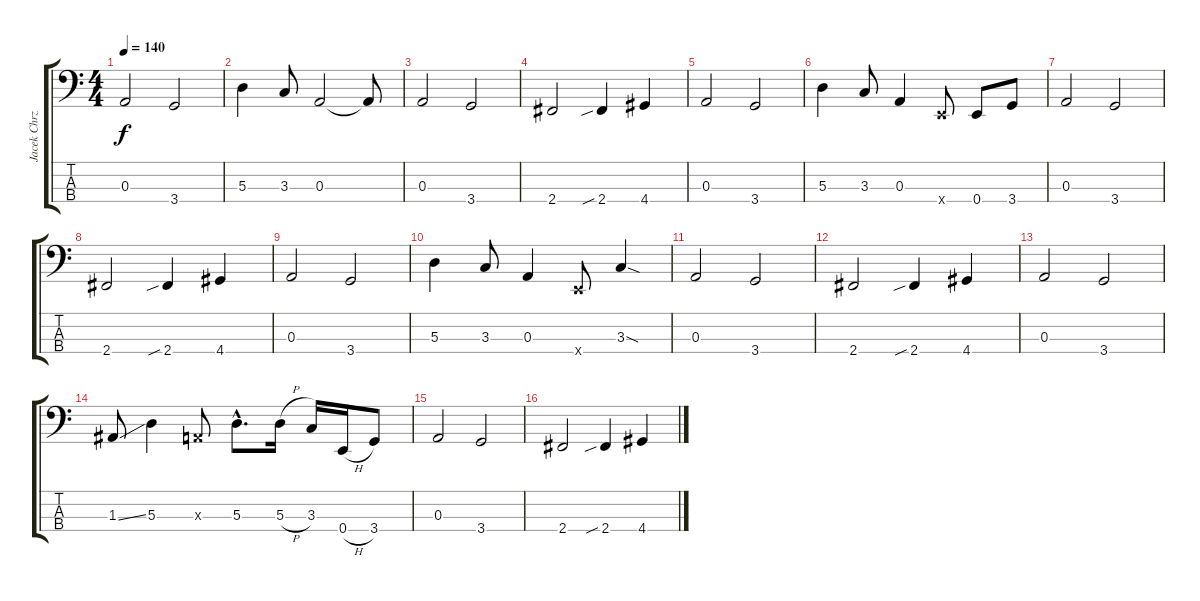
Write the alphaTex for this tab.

\track ("Jacek Chrzanowski (Bas)" "Jacek Chrz") {instrument electricbassfinger}
\staff {score tabs}
\tuning (G2 D2 A1 E1) {hide}
\ts (4 4)
\tempo 140
\clef f4
\ks c
0.3.2{dy f} 3.4.2 |
5.3.4 3.3.8 0.3.2 0.3{t}.8 |
0.3.2 3.4.2 |
2.4.2 2.4{sib}.4 4.4.4 |
0.3.2 3.4.2 |
5.3.4 3.3.8 0.3.4 0.4{x}.8 0.4.8 3.4.8 |
0.3.2 3.4.2 |
2.4.2 2.4{sib}.4 4.4.4 |
0.3.2 3.4.2 |
5.3.4 3.3.8 0.3.4 0.4{x}.8 3.3{sod}.4 |
0.3.2 3.4.2 |
2.4.2 2.4{sib}.4 4.4.4 |
0.3.2 3.4.2 |
1.3{ss}.8 5.3.4 0.3{x}.8 5.3{hac}.8{d} 5.3{h}.16 3.3.16 0.4{h}.16 3.4.8 |
0.3.2 3.4.2 |
2.4.2 2.4{sib}.4 4.4.4
